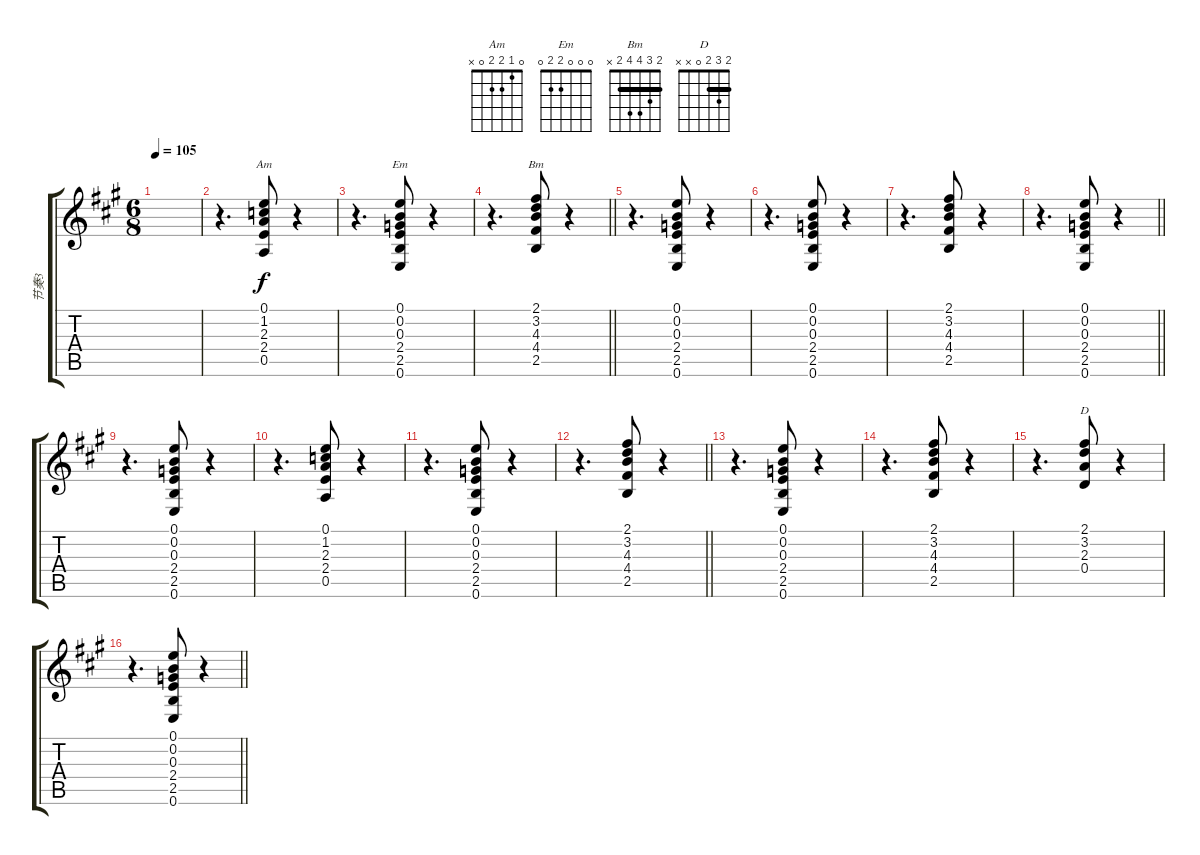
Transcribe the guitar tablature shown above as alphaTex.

\track ("节奏3" "节奏3") {instrument distortionguitar}
\staff {score tabs}
\tuning (E4 B3 G3 D3 A2 E2) {hide}
\chord ("Am" 0 1 2 2 0 x)
\chord ("Em" 0 0 0 2 2 0)
\chord ("Bm" 2 3 4 4 2 x) {barre 2}
\chord ("D" 2 3 2 0 x x) {barre 2}
\ts (6 8)
\tempo 105
\clef g2
\ks a
|
r.4{d} (0.1 1.2 2.3 2.4 0.5).8{ch "Am"} r.4 |
r.4{d} (0.1 0.2 0.3 2.4 2.5 0.6).8{ch "Em"} r.4 |
\barLineRight lightlight
r.4{d} (2.1 3.2 4.3 4.4 2.5).8{ch "Bm"} r.4 |
r.4{d} (0.1 0.2 0.3 2.4 2.5 0.6).8 r.4 |
r.4{d} (0.1 0.2 0.3 2.4 2.5 0.6).8 r.4 |
r.4{d} (2.1 3.2 4.3 4.4 2.5).8 r.4 |
\barLineRight lightlight
r.4{d} (0.1 0.2 0.3 2.4 2.5 0.6).8 r.4 |
r.4{d} (0.1 0.2 0.3 2.4 2.5 0.6).8 r.4 |
r.4{d} (0.1 1.2 2.3 2.4 0.5).8 r.4 |
r.4{d} (0.1 0.2 0.3 2.4 2.5 0.6).8 r.4 |
\barLineRight lightlight
r.4{d} (2.1 3.2 4.3 4.4 2.5).8 r.4 |
r.4{d} (0.1 0.2 0.3 2.4 2.5 0.6).8 r.4 |
r.4{d} (2.1 3.2 4.3 4.4 2.5).8 r.4 |
r.4{d} (2.1 3.2 2.3 0.4).8{ch "D"} r.4 |
\barLineRight lightlight
r.4{d} (0.1 0.2 0.3 2.4 2.5 0.6).8 r.4
